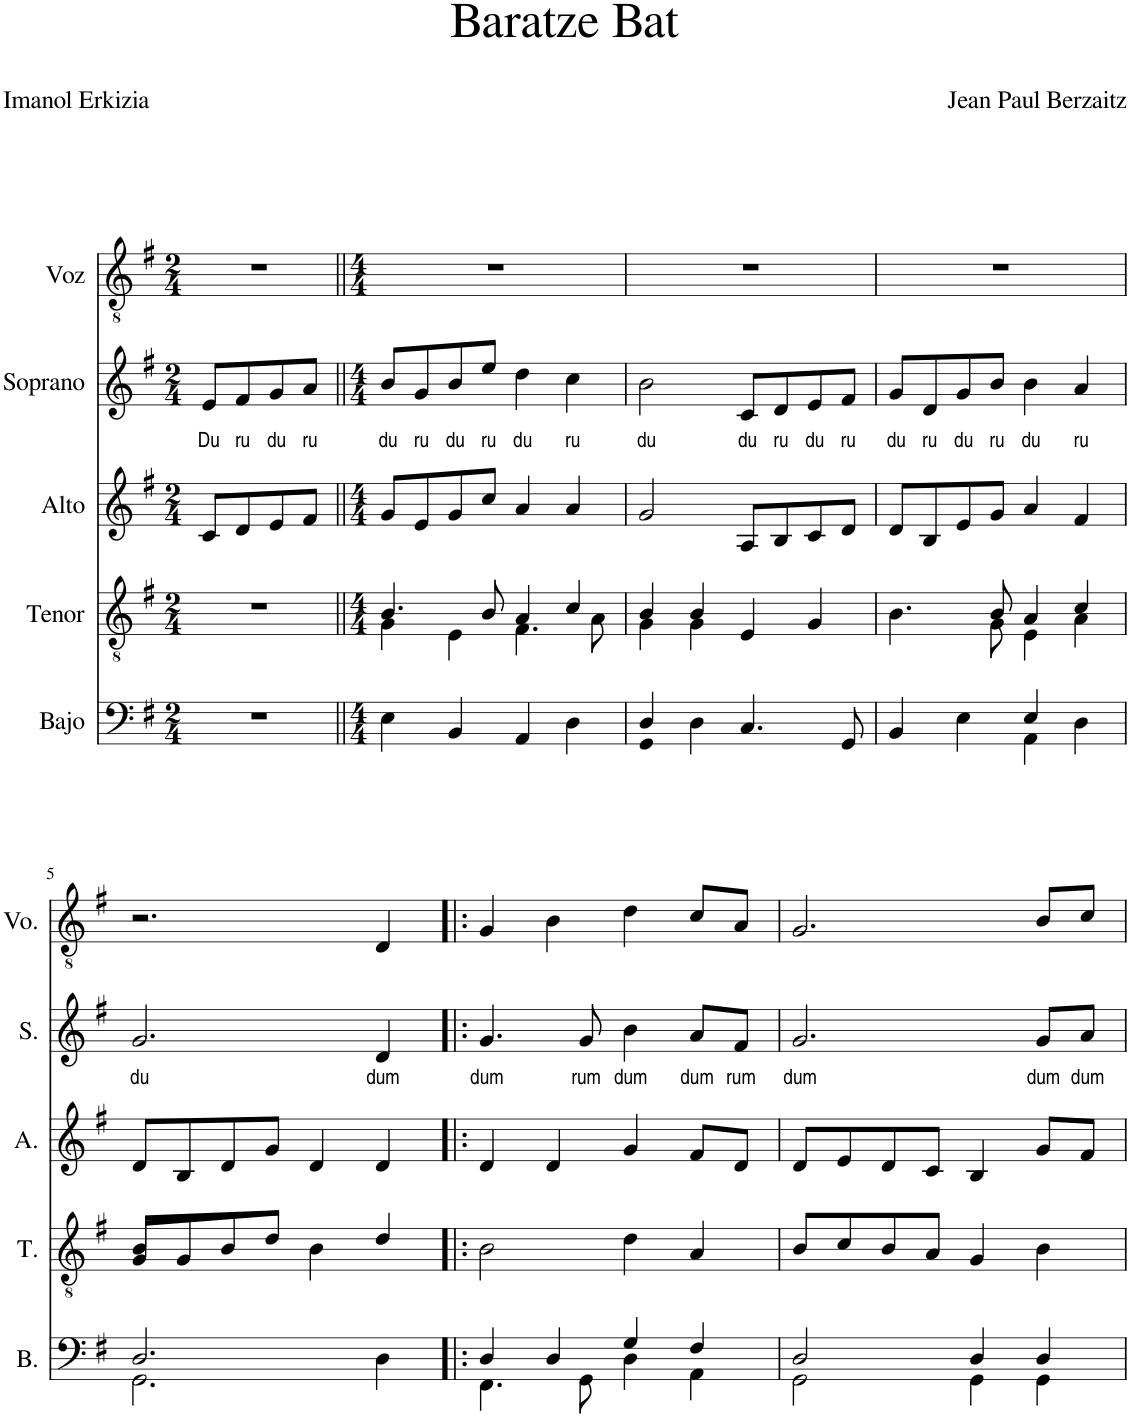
**kern	**kern	**kern	**kern	**text	**kern
*part5	*part4	*part3	*part2	*part2	*part1
*staff5	*staff4	*staff3	*staff2	*staff2	*staff1
*I"Bajo	*I"Tenor	*I"Alto	*I"Soprano	*	*I"Voz
*I'B.	*I'T.	*I'A.	*I'S.	*	*I'Vo.
*clefF4	*clefGv2	*clefG2	*clefG2	*	*clefGv2
*k[f#]	*k[f#]	*k[f#]	*k[f#]	*	*k[f#]
*M2/4	*M2/4	*M2/4	*M2/4	*	*M2/4
=1	=1	=1	=1	=1	=1
!	!	!	!	!LO:LY:b	!
2r	2r	8c/L	8e/L	Du	2r
!	!	!	!	!LO:LY:b	!
.	.	8d/	8f#/	ru	.
!	!	!	!	!LO:LY:b	!
.	.	8e/	8g/	du	.
!	!	!	!	!LO:LY:b	!
.	.	8f#/J	8a/J	ru	.
=2||	=2||	=2||	=2||	=2||	=2||
*M4/4	*M4/4	*M4/4	*M4/4	*	*M4/4
*	*^	*	*	*	*
!	!	!	!	!	!LO:LY:b	!
4E\	4.B/	4G\	8g/L	8b/L	du	1r
!	!	!	!	!	!LO:LY:b	!
.	.	.	8e/	8g/	ru	.
!	!	!	!	!	!LO:LY:b	!
4BB/	.	4E\	8g/	8b/	du	.
!	!	!	!	!	!LO:LY:b	!
.	8B/	.	8cc/J	8ee/J	ru	.
!	!	!	!	!	!LO:LY:b	!
4AA/	4A/	4.F#\	4a/	4dd\	du	.
!	!	!	!	!	!LO:LY:b	!
4D\	4c/	.	4a/	4cc\	ru	.
.	.	8A\	.	.	.	.
=3	=3	=3	=3	=3	=3	=3
*^	*	*	*	*	*	*
!	!	!	!	!	!	!LO:LY:b	!
4D/	4GG	4B/	4G\	2g/	2b\	du	1r
4D\	4D	4B/	4G\	.	.	.	.
!	!	!	!	!	!	!LO:LY:b	!
4.C/	4.C	4E/	4E	8A/L	8c/L	du	.
!	!	!	!	!	!	!LO:LY:b	!
.	.	.	.	8B/	8d/	ru	.
!	!	!	!	!	!	!LO:LY:b	!
.	.	4G/	4G	8c/	8e/	du	.
!	!	!	!	!	!	!LO:LY:b	!
8GG/	8GG	.	.	8d/J	8f#/J	ru	.
=4	=4	=4	=4	=4	=4	=4	=4
!	!	!	!	!	!	!LO:LY:b	!
4BB/	4BB	4.B\	4.B	8d/L	8g/L	du	1r
!	!	!	!	!	!	!LO:LY:b	!
.	.	.	.	8B/	8d/	ru	.
!	!	!	!	!	!	!LO:LY:b	!
4E\	4E	.	.	8e/	8g/	du	.
!	!	!	!	!	!	!LO:LY:b	!
.	.	8B/	8G\	8g/J	8b/J	ru	.
!	!	!	!	!	!	!LO:LY:b	!
4E/	4AA\	4A/	4E\	4a/	4b\	du	.
!	!	!	!	!	!	!LO:LY:b	!
4D\	4D	4c/	4A\	4f#/	4a/	ru	.
!!LO:LB:g=z
=5	=5	=5	=5	=5	=5	=5	=5
!	!	!	!	!	!	!LO:LY:b	!
2.D/	2.GG\	8B/L	8G/L	8d/L	2.g/	du	2.r
.	.	8G/	8G	8B/	.	.	.
.	.	8B/	8B	8d/	.	.	.
.	.	8d/J	8dJ	8g/J	.	.	.
.	.	4B\	4B	4d/	.	.	.
!	!	!	!	!	!	!LO:LY:b	!
4D\	4D	4d/	4d	4d/	4d/	dum	4D/
=6!|:	=6!|:	=6!|:	=6!|:	=6!|:	=6!|:	=6!|:	=6!|:
!	!	!	!	!	!	!LO:LY:b	!
*	*	*v	*v	*	*	*	*
4D/	4.FF#\	2B\	4d/	4.g/	dum	4G/
4D/	.	.	4d/	.	.	4B\
!	!	!	!	!	!LO:LY:b	!
.	8GG\	.	.	8g/	rum	.
!	!	!	!	!	!LO:LY:b	!
4G/	4D\	4d\	4g/	4b\	dum	4d\
!	!	!	!	!	!LO:LY:b	!
4F#/	4AA\	4A/	8f#/L	8a/L	dum	8c/L
!	!	!	!	!	!LO:LY:b	!
.	.	.	8d/J	8f#/J	rum	8A/J
=7	=7	=7	=7	=7	=7	=7
!	!	!	!	!	!LO:LY:b	!
2D/	2GG\	8B/L	8d/L	2.g/	dum	2.G/
.	.	8c/	8e/	.	.	.
.	.	8B/	8d/	.	.	.
.	.	8A/J	8c/J	.	.	.
4D/	4GG\	4G/	4B/	.	.	.
!	!	!	!	!	!LO:LY:b	!
4D/	4GG\	4B\	8g/L	8g/L	dum	8B/L
!	!	!	!	!	!LO:LY:b	!
.	.	.	8f#/J	8a/J	dum	8c/J
*v	*v	*	*	*	*	*
=	=	=	=	=	=
*-	*-	*-	*-	*-	*-
